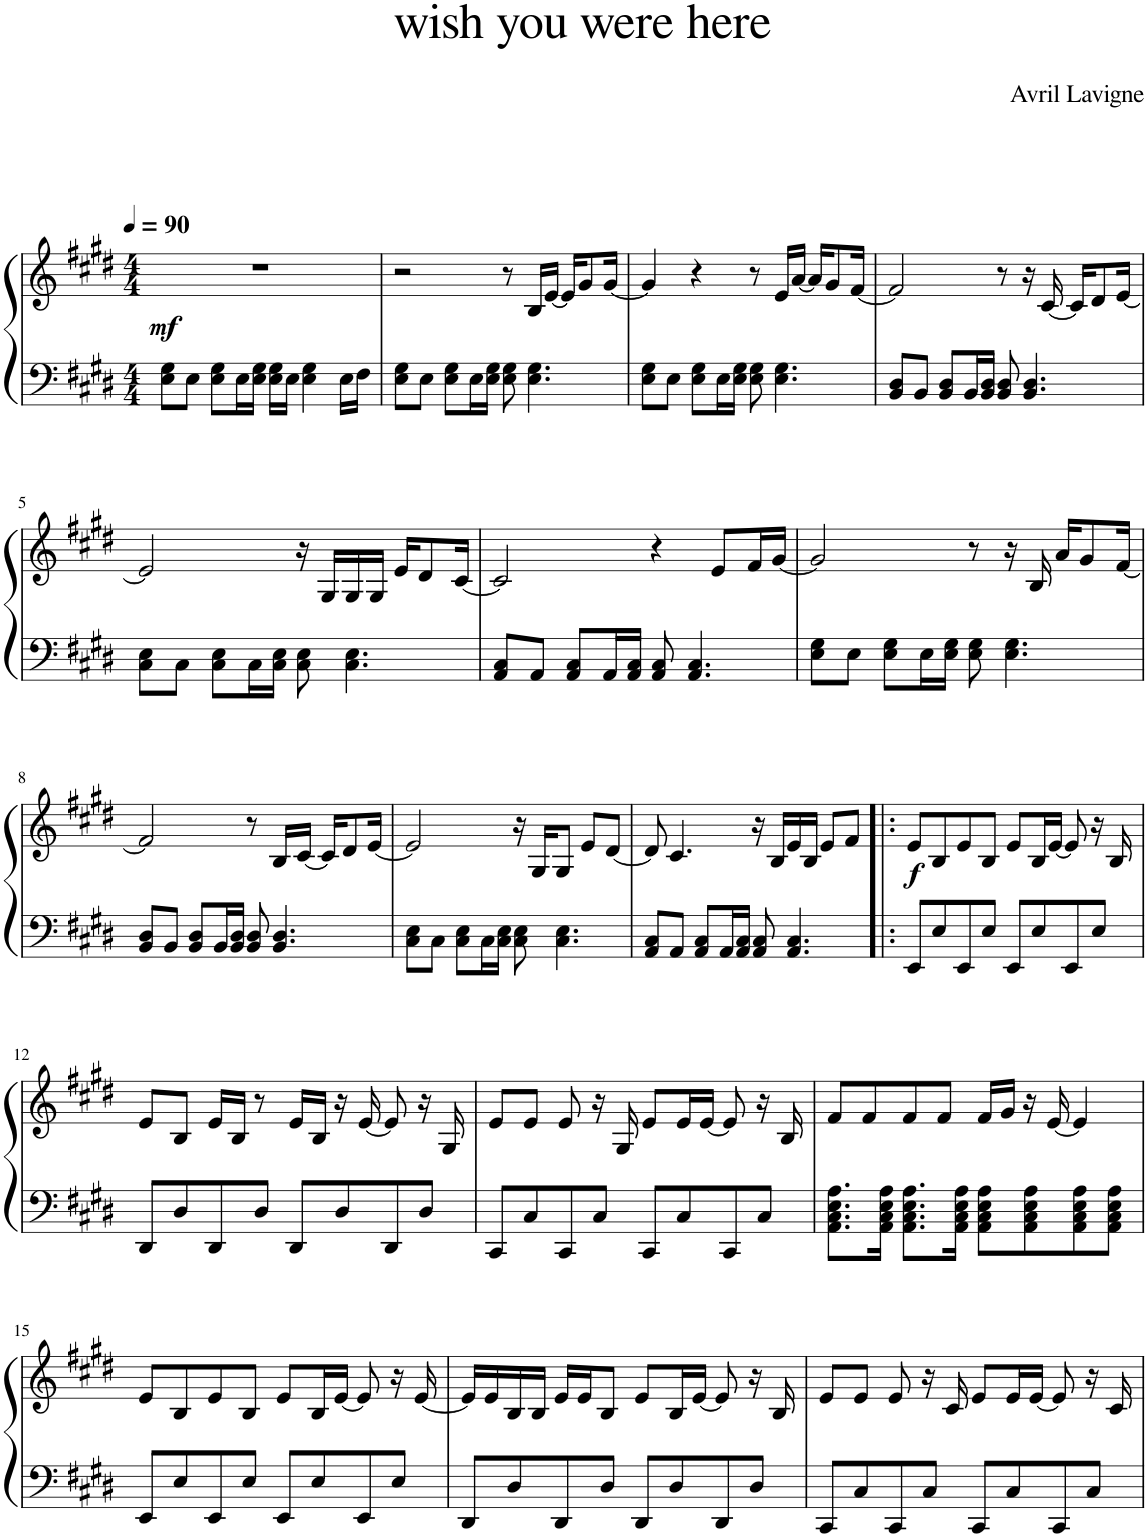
**kern	**kern	**dynam
*part1	*part1	*part1
*staff2	*staff1	*staff1/2
*I"Piano	*	*
*I'Pno.	*	*
*clefF4	*clefG2	*
*k[f#c#g#d#]	*k[f#c#g#d#]	*
*M4/4	*M4/4	*
*MM90	*MM90	*
=1	=1	=1
!	!	!LO:DY:b
8E\ 8G#\L	1r	mf
8E\J	.	.
8E\ 8G#\L	.	.
16E\L	.	.
16E\ 16G#\JJ	.	.
16E\ 16G#\LL	.	.
16E\JJ	.	.
4E\ 4G#\	.	.
16E\LL	.	.
16F#\JJ	.	.
=2	=2	=2
8E\ 8G#\L	2r	.
8E\J	.	.
8E\ 8G#\L	.	.
16E\L	.	.
16E\ 16G#\JJ	.	.
8E\ 8G#\	8r	.
4.E\ 4.G#\	16B/LL	.
.	[16e/JJ	.
.	16e/KL]	.
.	8g#/	.
.	[16g#/Jk	.
=3	=3	=3
8E\ 8G#\L	4g#/]	.
8E\J	.	.
8E\ 8G#\L	4r	.
16E\L	.	.
16E\ 16G#\JJ	.	.
8E\ 8G#\	8r	.
4.E\ 4.G#\	16e/LL	.
.	[16a/JJ	.
.	16a/KL]	.
.	8g#/	.
.	[16f#/Jk	.
=4	=4	=4
8BB/ 8D#/L	2f#/]	.
8BB/J	.	.
8BB/ 8D#/L	.	.
16BB/L	.	.
16BB/ 16D#/JJ	.	.
8BB/ 8D#/	8r	.
4.BB/ 4.D#/	16r	.
.	[16c#/	.
.	16c#/KL]	.
.	8d#/	.
.	[16e/Jk	.
!!LO:LB:g=z
=5	=5	=5
8C#\ 8E\L	2e/]	.
8C#\J	.	.
8C#\ 8E\L	.	.
16C#\L	.	.
16C#\ 16E\JJ	.	.
8C#\ 8E\	16r	.
.	16G#/LL	.
4.C#\ 4.E\	16G#/	.
.	16G#/JJ	.
.	16e/KL	.
.	8d#/	.
.	[16c#/Jk	.
=6	=6	=6
8AA/ 8C#/L	2c#/]	.
8AA/J	.	.
8AA/ 8C#/L	.	.
16AA/L	.	.
16AA/ 16C#/JJ	.	.
8AA/ 8C#/	4r	.
4.AA/ 4.C#/	.	.
.	8e/L	.
.	16f#/L	.
.	[16g#/JJ	.
=7	=7	=7
8E\ 8G#\L	2g#/]	.
8E\J	.	.
8E\ 8G#\L	.	.
16E\L	.	.
16E\ 16G#\JJ	.	.
8E\ 8G#\	8r	.
4.E\ 4.G#\	16r	.
.	16B/	.
.	16a/KL	.
.	8g#/	.
.	[16f#/Jk	.
!!LO:LB:g=z
=8	=8	=8
8BB/ 8D#/L	2f#/]	.
8BB/J	.	.
8BB/ 8D#/L	.	.
16BB/L	.	.
16BB/ 16D#/JJ	.	.
8BB/ 8D#/	8r	.
4.BB/ 4.D#/	16B/LL	.
.	[16c#/JJ	.
.	16c#/KL]	.
.	8d#/	.
.	[16e/Jk	.
=9	=9	=9
8C#\ 8E\L	2e/]	.
8C#\J	.	.
8C#\ 8E\L	.	.
16C#\L	.	.
16C#\ 16E\JJ	.	.
8C#\ 8E\	16r	.
.	16G#/KL	.
4.C#\ 4.E\	8G#/J	.
.	8e/L	.
.	[8d#/J	.
=10	=10	=10
8AA/ 8C#/L	8d#/]	.
8AA/J	4.c#/	.
8AA/ 8C#/L	.	.
16AA/L	.	.
16AA/ 16C#/JJ	.	.
8AA/ 8C#/	16r	.
.	16B/LL	.
4.AA/ 4.C#/	16e/	.
.	16B/JJ	.
.	8e/L	.
.	8f#/J	.
=11!|:	=11!|:	=11!|:
!	!	!LO:DY:b
8EE/L	8e/L	f
8E/	8B/	.
8EE/	8e/	.
8E/J	8B/J	.
8EE/L	8e/L	.
8E/	16B/L	.
.	[16e/JJ	.
8EE/	8e/]	.
8E/J	16r	.
.	16B/	.
!!LO:LB:g=z
=12	=12	=12
8DD#/L	8e/L	.
8D#/	8B/J	.
8DD#/	16e/LL	.
.	16B/JJ	.
8D#/J	8r	.
8DD#/L	16e/LL	.
.	16B/JJ	.
8D#/	16r	.
.	[16e/	.
8DD#/	8e/]	.
8D#/J	16r	.
.	16G#/	.
=13	=13	=13
8CC#/L	8e/L	.
8C#/	8e/J	.
8CC#/	8e/	.
8C#/J	16r	.
.	16G#/	.
8CC#/L	8e/L	.
8C#/	16e/L	.
.	[16e/JJ	.
8CC#/	8e/]	.
8C#/J	16r	.
.	16B/	.
=14	=14	=14
8.AA\ 8.C#\ 8.E\ 8.A\L	8f#/L	.
.	8f#/	.
16AA\ 16C#\ 16E\ 16A\Jk	.	.
8.AA\ 8.C#\ 8.E\ 8.A\L	8f#/	.
.	8f#/J	.
16AA\ 16C#\ 16E\ 16A\Jk	.	.
8AA\ 8C#\ 8E\ 8A\L	16f#/LL	.
.	16g#/JJ	.
8AA\ 8C#\ 8E\ 8A\	16r	.
.	[16e/	.
8AA\ 8C#\ 8E\ 8A\	4e/]	.
8AA\ 8C#\ 8E\ 8A\J	.	.
!!LO:LB:g=z
=15	=15	=15
8EE/L	8e/L	.
8E/	8B/	.
8EE/	8e/	.
8E/J	8B/J	.
8EE/L	8e/L	.
8E/	16B/L	.
.	[16e/JJ	.
8EE/	8e/]	.
8E/J	16r	.
.	[16e/	.
=16	=16	=16
8DD#/L	16e/LL]	.
.	16e/	.
8D#/	16B/	.
.	16B/JJ	.
8DD#/	16e/LL	.
.	16e/J	.
8D#/J	8B/J	.
8DD#/L	8e/L	.
8D#/	16B/L	.
.	[16e/JJ	.
8DD#/	8e/]	.
8D#/J	16r	.
.	16B/	.
=17	=17	=17
8CC#/L	8e/L	.
8C#/	8e/J	.
8CC#/	8e/	.
8C#/J	16r	.
.	16c#/	.
8CC#/L	8e/L	.
8C#/	16e/L	.
.	[16e/JJ	.
8CC#/	8e/]	.
8C#/J	16r	.
.	16c#/	.
=	=	=
*-	*-	*-
